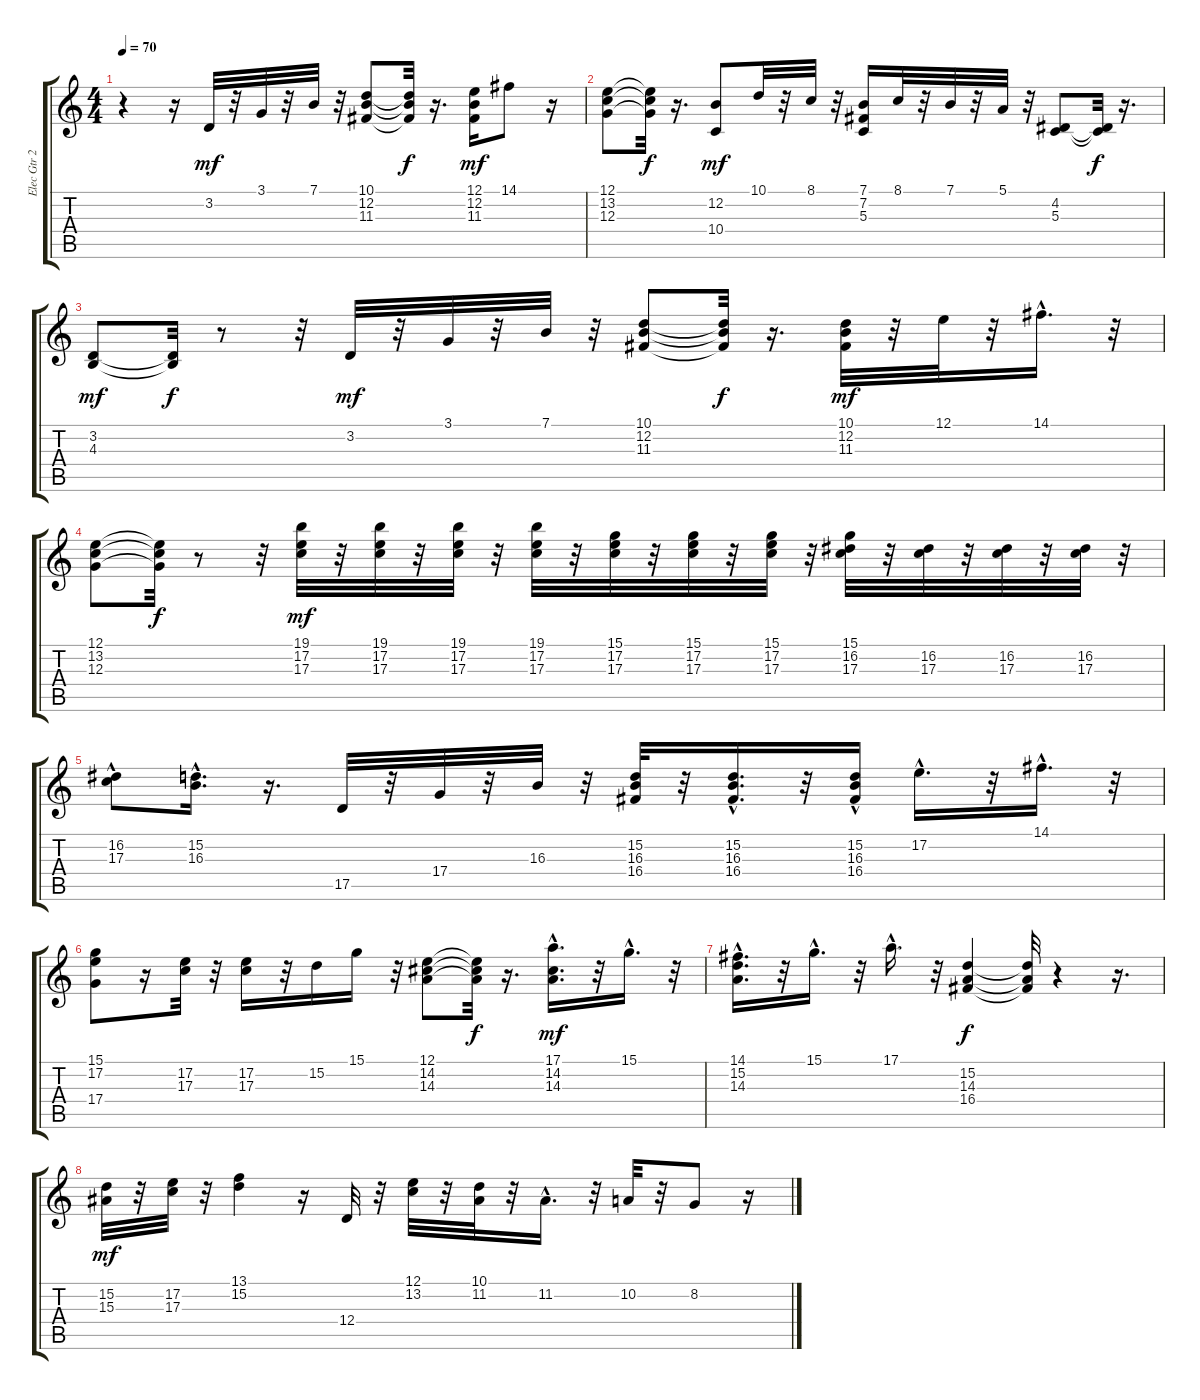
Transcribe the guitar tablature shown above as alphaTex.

\track ("Elec Gtr 2" "Elec Gtr 2") {instrument synthbrass1}
\staff {score tabs}
\tuning (E4 B3 G3 D3 A2 E2) {hide}
\ts (4 4)
\tempo 70
\clef g2
\ks c
r.4{dy mf instrument synthbrass1} r.16 3.2.32{volume 12} r.32 3.1.32 r.32 7.1.32 r.32 (10.1 12.2 11.3).8 (10.1{t} 12.2{t} 11.3{t}).32{dy f} r.16{d} (12.1 12.2 11.3).16{dy mf} 14.1.8 r.16 |
(12.1 13.2 12.3).8 (12.1{t} 13.2{t} 12.3{t}).32{dy f} r.16{d} (12.2 10.4).8{dy mf} 10.1.32 r.32 8.1.32 r.32 (7.1 7.2 5.3).16 8.1.32 r.32 7.1.32 r.32 5.1.32 r.32 (4.2 5.3).8 (4.2{t} 5.3{t}).32{dy f} r.16{d} |
(3.2 4.3).8{dy mf} (3.2{t} 4.3{t}).32{dy f} r.8 r.32 3.2.32{dy mf} r.32 3.1.32 r.32 7.1.32 r.32 (10.1 12.2 11.3).8 (10.1{t} 12.2{t} 11.3{t}).32{dy f} r.16{d} (10.1 12.2 11.3).32{dy mf} r.32 12.1.32 r.32 14.1{hac}.16{d} r.32 |
(12.1 13.2 12.3).8 (12.1{t} 13.2{t} 12.3{t}).32{dy f} r.8 r.32 (19.1 17.2 17.3).32{dy mf} r.32 (19.1 17.2 17.3).32 r.32 (19.1 17.2 17.3).32 r.32 (19.1 17.2 17.3).32 r.32 (15.1 17.2 17.3).32 r.32 (15.1 17.2 17.3).32 r.32 (15.1 17.2 17.3).32 r.32 (15.1 16.2 17.3).32 r.32 (16.2 17.3).32 r.32 (16.2 17.3).32 r.32 (16.2 17.3).32 r.32 |
(16.2 17.3{hac}).8 (15.2{hac} 16.3{hac}).16{d} r.16{d} 17.5.32 r.32 17.4.32 r.32 16.3.32 r.32 (15.2 16.3 16.4).32 r.32 (15.2{hac} 16.3{hac} 16.4{hac}).16{d} r.32 (15.2 16.3{hac} 16.4{hac}).16 17.2{hac}.16{d} r.32 14.1{hac}.16{d} r.32 |
(15.1 17.2 17.4).8 r.16 (17.2 17.3).32 r.32 (17.2 17.3).16 r.32 15.2.16 15.1.16 r.32 (12.1 14.2 14.3).8 (12.1{t} 14.2{t} 14.3{t}).32{dy f} r.16{d} (17.1{hac} 14.2{hac} 14.3{hac}).16{d dy mf} r.32 15.1{hac}.16{d} r.32 |
(14.1{hac} 15.2{hac} 14.3{hac}).16{d} r.32 15.1{hac}.16{d} r.32 17.1{hac}.16{d} r.32 (15.2 14.3 16.4).4{dy f} (15.2{t} 14.3{t} 16.4{t}).32 r.4 r.16{d} |
(15.2 15.3).32{dy mf} r.32 (17.2 17.3).32 r.32 (13.1 15.2).4 r.16 12.4.32 r.32 (12.1 13.2).32 r.32 (10.1 11.2).32 r.32 11.2{hac}.16{d} r.32 10.2.32 r.32 8.2.8 r.16
